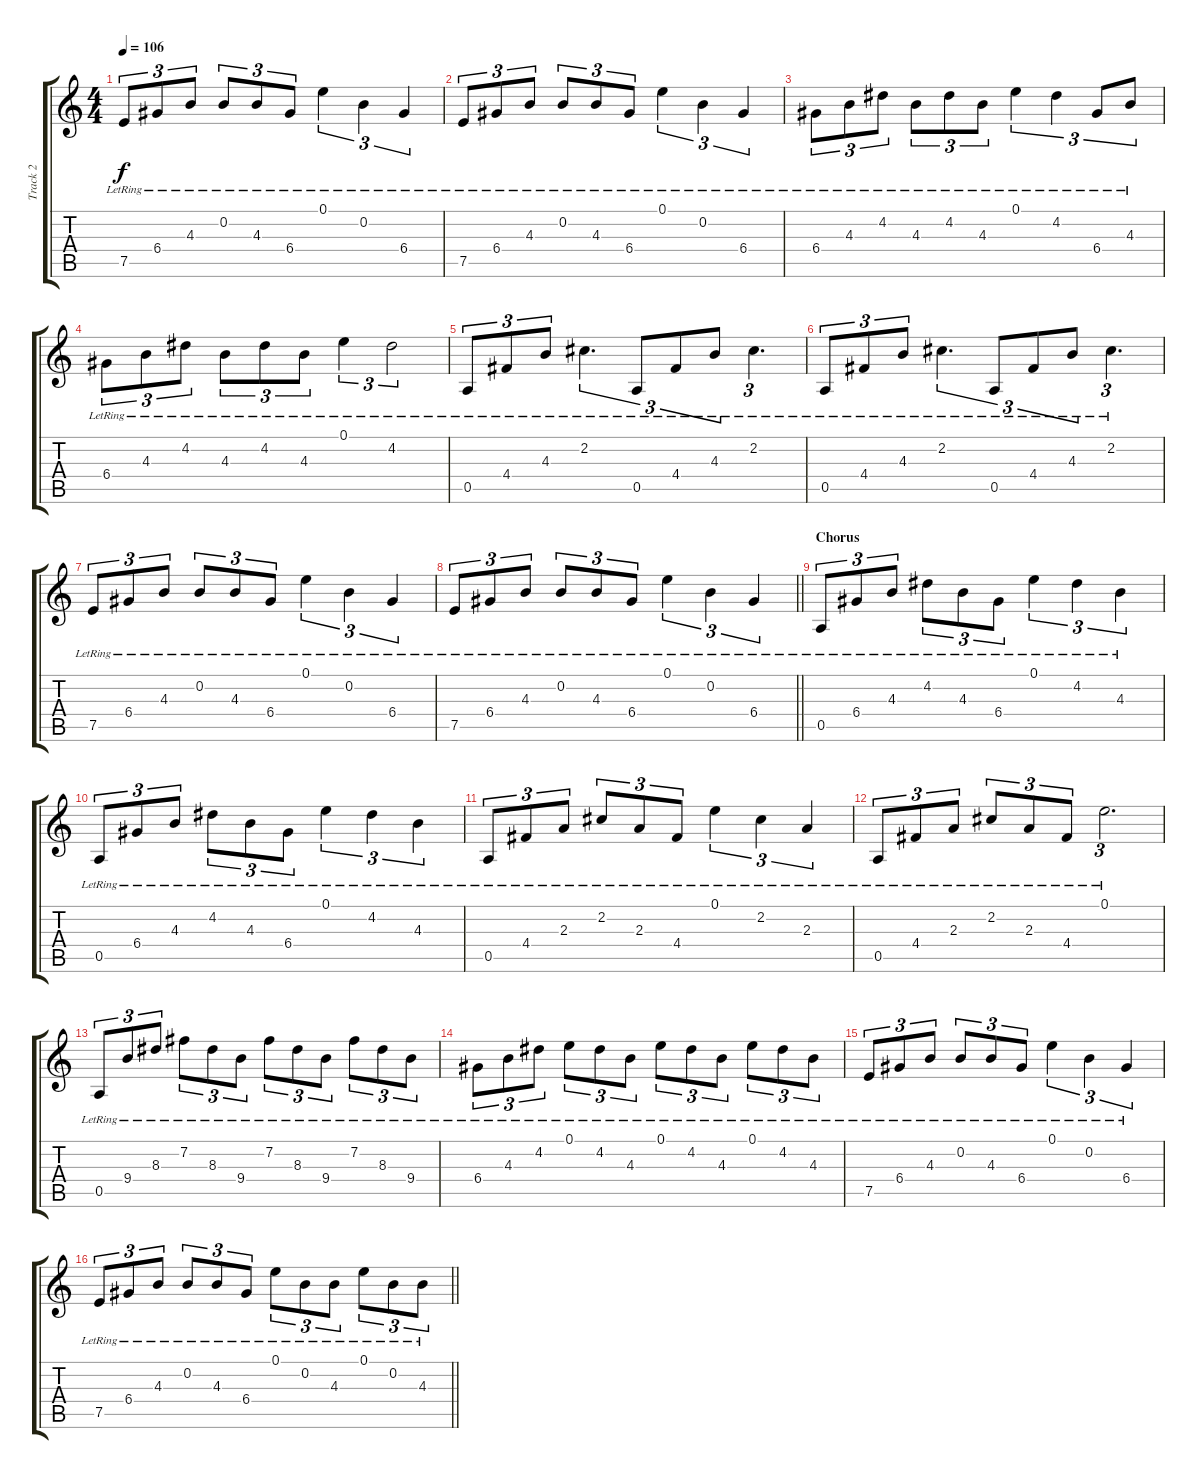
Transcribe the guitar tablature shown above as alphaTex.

\track ("Track 2" "Track 2") {instrument acousticguitarsteel}
\staff {score tabs}
\tuning (E4 B3 G3 D3 A2 E2) {hide}
\ts (4 4)
\tempo 106
\clef g2
\ks c
7.5{lr}.8{tu (3 2) dy f} 6.4{lr}.8{tu (3 2)} 4.3{lr}.8{tu (3 2)} 0.2{lr}.8{tu (3 2)} 4.3{lr}.8{tu (3 2)} 6.4{lr}.8{tu (3 2)} 0.1{lr}.4{tu (3 2)} 0.2{lr}.4{tu (3 2)} 6.4{lr}.4{tu (3 2)} |
7.5{lr}.8{tu (3 2)} 6.4{lr}.8{tu (3 2)} 4.3{lr}.8{tu (3 2)} 0.2{lr}.8{tu (3 2)} 4.3{lr}.8{tu (3 2)} 6.4{lr}.8{tu (3 2)} 0.1{lr}.4{tu (3 2)} 0.2{lr}.4{tu (3 2)} 6.4{lr}.4{tu (3 2)} |
6.4{lr}.8{tu (3 2)} 4.3{lr}.8{tu (3 2)} 4.2{lr}.8{tu (3 2)} 4.3{lr}.8{tu (3 2)} 4.2{lr}.8{tu (3 2)} 4.3{lr}.8{tu (3 2)} 0.1{lr}.4{tu (3 2)} 4.2{lr}.4{tu (3 2)} 6.4{lr}.8{tu (3 2)} 4.3{lr}.8{tu (3 2)} |
6.4{lr}.8{tu (3 2)} 4.3{lr}.8{tu (3 2)} 4.2{lr}.8{tu (3 2)} 4.3{lr}.8{tu (3 2)} 4.2{lr}.8{tu (3 2)} 4.3{lr}.8{tu (3 2)} 0.1{lr}.4{tu (3 2)} 4.2{lr}.2{tu (3 2)} |
0.5{lr}.8{tu (3 2)} 4.4{lr}.8{tu (3 2)} 4.3{lr}.8{tu (3 2)} 2.2{lr}.4{d tu (3 2)} 0.5{lr}.8{tu (3 2)} 4.4{lr}.8{tu (3 2)} 4.3{lr}.8{tu (3 2)} 2.2{lr}.4{d tu (3 2)} |
0.5{lr}.8{tu (3 2)} 4.4{lr}.8{tu (3 2)} 4.3{lr}.8{tu (3 2)} 2.2{lr}.4{d tu (3 2)} 0.5{lr}.8{tu (3 2)} 4.4{lr}.8{tu (3 2)} 4.3{lr}.8{tu (3 2)} 2.2{lr}.4{d tu (3 2)} |
7.5{lr}.8{tu (3 2)} 6.4{lr}.8{tu (3 2)} 4.3{lr}.8{tu (3 2)} 0.2{lr}.8{tu (3 2)} 4.3{lr}.8{tu (3 2)} 6.4{lr}.8{tu (3 2)} 0.1{lr}.4{tu (3 2)} 0.2{lr}.4{tu (3 2)} 6.4{lr}.4{tu (3 2)} |
\barLineRight lightlight
7.5{lr}.8{tu (3 2)} 6.4{lr}.8{tu (3 2)} 4.3{lr}.8{tu (3 2)} 0.2{lr}.8{tu (3 2)} 4.3{lr}.8{tu (3 2)} 6.4{lr}.8{tu (3 2)} 0.1{lr}.4{tu (3 2)} 0.2{lr}.4{tu (3 2)} 6.4{lr}.4{tu (3 2)} |
\section ("" "Chorus")
0.5{lr}.8{tu (3 2)} 6.4{lr}.8{tu (3 2)} 4.3{lr}.8{tu (3 2)} 4.2{lr}.8{tu (3 2)} 4.3{lr}.8{tu (3 2)} 6.4{lr}.8{tu (3 2)} 0.1{lr}.4{tu (3 2)} 4.2{lr}.4{tu (3 2)} 4.3{lr}.4{tu (3 2)} |
0.5{lr}.8{tu (3 2)} 6.4{lr}.8{tu (3 2)} 4.3{lr}.8{tu (3 2)} 4.2{lr}.8{tu (3 2)} 4.3{lr}.8{tu (3 2)} 6.4{lr}.8{tu (3 2)} 0.1{lr}.4{tu (3 2)} 4.2{lr}.4{tu (3 2)} 4.3{lr}.4{tu (3 2)} |
0.5{lr}.8{tu (3 2)} 4.4{lr}.8{tu (3 2)} 2.3{lr}.8{tu (3 2)} 2.2{lr}.8{tu (3 2)} 2.3{lr}.8{tu (3 2)} 4.4{lr}.8{tu (3 2)} 0.1{lr}.4{tu (3 2)} 2.2{lr}.4{tu (3 2)} 2.3{lr}.4{tu (3 2)} |
0.5{lr}.8{tu (3 2)} 4.4{lr}.8{tu (3 2)} 2.3{lr}.8{tu (3 2)} 2.2{lr}.8{tu (3 2)} 2.3{lr}.8{tu (3 2)} 4.4{lr}.8{tu (3 2)} 0.1{lr}.2{d tu (3 2)} |
0.5{lr}.8{tu (3 2)} 9.4{lr}.8{tu (3 2)} 8.3{lr}.8{tu (3 2)} 7.2{lr}.8{tu (3 2)} 8.3{lr}.8{tu (3 2)} 9.4{lr}.8{tu (3 2)} 7.2{lr}.8{tu (3 2)} 8.3{lr}.8{tu (3 2)} 9.4{lr}.8{tu (3 2)} 7.2{lr}.8{tu (3 2)} 8.3{lr}.8{tu (3 2)} 9.4{lr}.8{tu (3 2)} |
6.4{lr}.8{tu (3 2)} 4.3{lr}.8{tu (3 2)} 4.2{lr}.8{tu (3 2)} 0.1{lr}.8{tu (3 2)} 4.2{lr}.8{tu (3 2)} 4.3{lr}.8{tu (3 2)} 0.1{lr}.8{tu (3 2)} 4.2{lr}.8{tu (3 2)} 4.3{lr}.8{tu (3 2)} 0.1{lr}.8{tu (3 2)} 4.2{lr}.8{tu (3 2)} 4.3{lr}.8{tu (3 2)} |
7.5{lr}.8{tu (3 2)} 6.4{lr}.8{tu (3 2)} 4.3{lr}.8{tu (3 2)} 0.2{lr}.8{tu (3 2)} 4.3{lr}.8{tu (3 2)} 6.4{lr}.8{tu (3 2)} 0.1{lr}.4{tu (3 2)} 0.2{lr}.4{tu (3 2)} 6.4{lr}.4{tu (3 2)} |
\barLineRight lightlight
7.5{lr}.8{tu (3 2)} 6.4{lr}.8{tu (3 2)} 4.3{lr}.8{tu (3 2)} 0.2{lr}.8{tu (3 2)} 4.3{lr}.8{tu (3 2)} 6.4{lr}.8{tu (3 2)} 0.1{lr}.8{tu (3 2)} 0.2{lr}.8{tu (3 2)} 4.3{lr}.8{tu (3 2)} 0.1{lr}.8{tu (3 2)} 0.2{lr}.8{tu (3 2)} 4.3{lr}.8{tu (3 2)}
